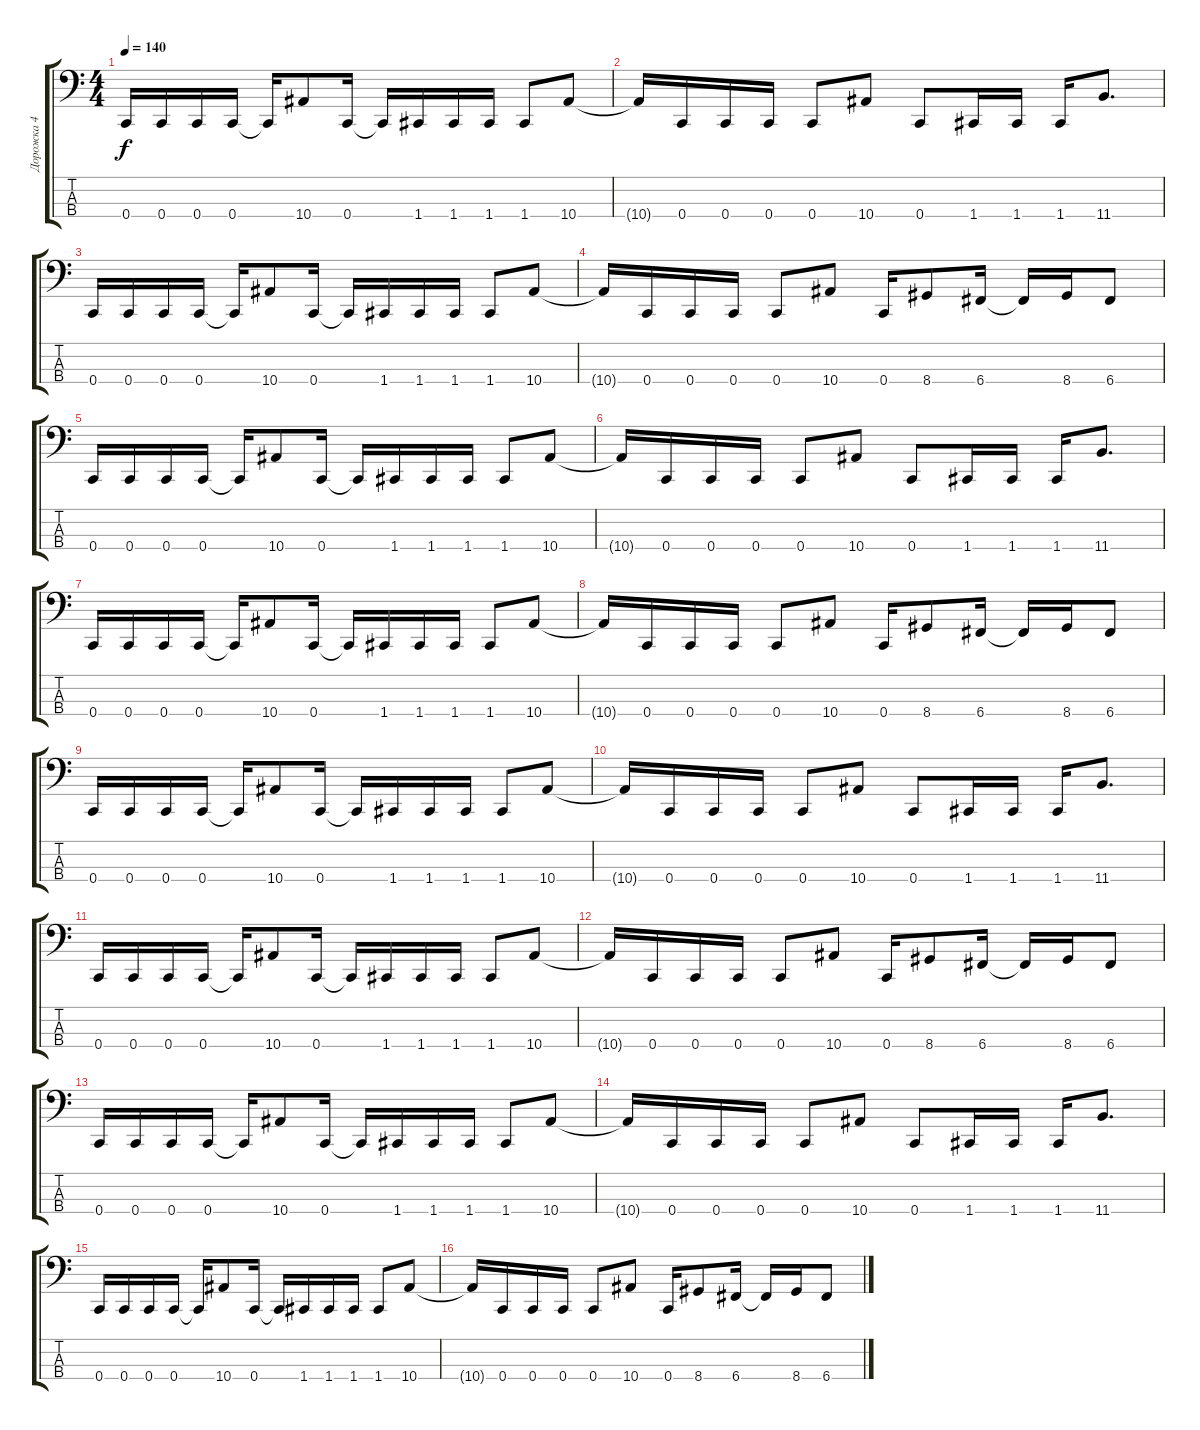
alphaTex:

\track ("Дорожка 4" "Дорожка 4") {instrument electricbassfinger}
\staff {score tabs}
\tuning (Eb2 Bb1 F1 C1) {hide}
\ts (4 4)
\tempo 140
\clef f4
\ks c
0.4.16{dy f} 0.4.16 0.4.16 0.4.16 0.4{t}.16 10.4.8 0.4.16 0.4{t}.16 1.4.16 1.4.16 1.4.16 1.4.8 10.4.8 |
10.4{t}.16 0.4.16 0.4.16 0.4.16 0.4.8 10.4.8 0.4.8 1.4.16 1.4.16 1.4.16 11.4.8{d} |
0.4.16 0.4.16 0.4.16 0.4.16 0.4{t}.16 10.4.8 0.4.16 0.4{t}.16 1.4.16 1.4.16 1.4.16 1.4.8 10.4.8 |
10.4{t}.16 0.4.16 0.4.16 0.4.16 0.4.8 10.4.8 0.4.16 8.4.8 6.4.16 6.4{t}.16 8.4.16 6.4.8 |
0.4.16 0.4.16 0.4.16 0.4.16 0.4{t}.16 10.4.8 0.4.16 0.4{t}.16 1.4.16 1.4.16 1.4.16 1.4.8 10.4.8 |
10.4{t}.16 0.4.16 0.4.16 0.4.16 0.4.8 10.4.8 0.4.8 1.4.16 1.4.16 1.4.16 11.4.8{d} |
0.4.16 0.4.16 0.4.16 0.4.16 0.4{t}.16 10.4.8 0.4.16 0.4{t}.16 1.4.16 1.4.16 1.4.16 1.4.8 10.4.8 |
10.4{t}.16 0.4.16 0.4.16 0.4.16 0.4.8 10.4.8 0.4.16 8.4.8 6.4.16 6.4{t}.16 8.4.16 6.4.8 |
0.4.16 0.4.16 0.4.16 0.4.16 0.4{t}.16 10.4.8 0.4.16 0.4{t}.16 1.4.16 1.4.16 1.4.16 1.4.8 10.4.8 |
10.4{t}.16 0.4.16 0.4.16 0.4.16 0.4.8 10.4.8 0.4.8 1.4.16 1.4.16 1.4.16 11.4.8{d} |
0.4.16 0.4.16 0.4.16 0.4.16 0.4{t}.16 10.4.8 0.4.16 0.4{t}.16 1.4.16 1.4.16 1.4.16 1.4.8 10.4.8 |
10.4{t}.16 0.4.16 0.4.16 0.4.16 0.4.8 10.4.8 0.4.16 8.4.8 6.4.16 6.4{t}.16 8.4.16 6.4.8 |
0.4.16 0.4.16 0.4.16 0.4.16 0.4{t}.16 10.4.8 0.4.16 0.4{t}.16 1.4.16 1.4.16 1.4.16 1.4.8 10.4.8 |
10.4{t}.16 0.4.16 0.4.16 0.4.16 0.4.8 10.4.8 0.4.8 1.4.16 1.4.16 1.4.16 11.4.8{d} |
0.4.16 0.4.16 0.4.16 0.4.16 0.4{t}.16 10.4.8 0.4.16 0.4{t}.16 1.4.16 1.4.16 1.4.16 1.4.8 10.4.8 |
10.4{t}.16 0.4.16 0.4.16 0.4.16 0.4.8 10.4.8 0.4.16 8.4.8 6.4.16 6.4{t}.16 8.4.16 6.4.8
